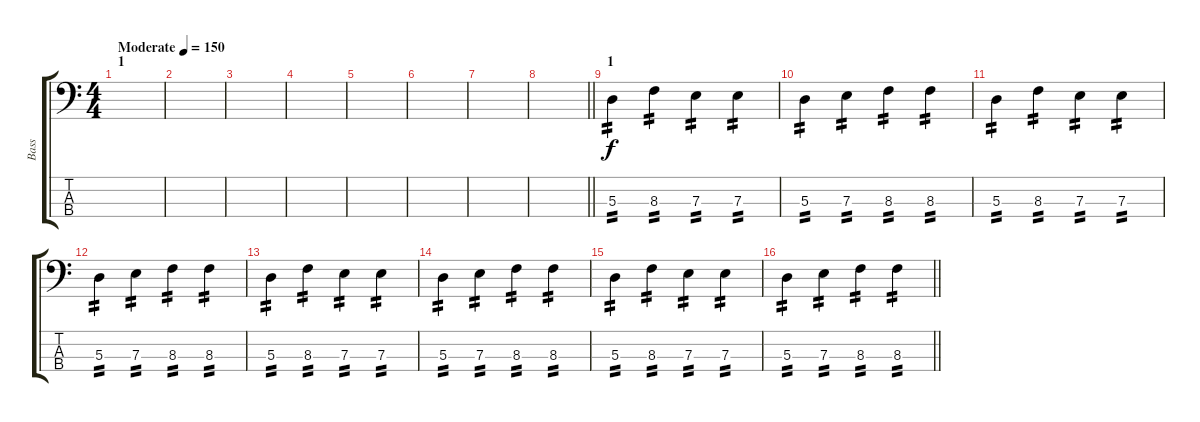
\track ("Bass" "Bass") {instrument electricbassfinger}
\staff {score tabs}
\tuning (G2 D2 A1 E1) {hide}
\ts (4 4)
\section ("" "1")
\tempo (150 "Moderate")
\clef f4
\ks c
|
|
|
|
|
|
|
\barLineRight lightlight
|
\section ("" "1")
5.3.4{tp 2} 8.3.4{tp 2} 7.3.4{tp 2} 7.3.4{tp 2} |
5.3.4{tp 2} 7.3.4{tp 2} 8.3.4{tp 2} 8.3.4{tp 2} |
5.3.4{tp 2} 8.3.4{tp 2} 7.3.4{tp 2} 7.3.4{tp 2} |
5.3.4{tp 2} 7.3.4{tp 2} 8.3.4{tp 2} 8.3.4{tp 2} |
5.3.4{tp 2} 8.3.4{tp 2} 7.3.4{tp 2} 7.3.4{tp 2} |
5.3.4{tp 2} 7.3.4{tp 2} 8.3.4{tp 2} 8.3.4{tp 2} |
5.3.4{tp 2} 8.3.4{tp 2} 7.3.4{tp 2} 7.3.4{tp 2} |
\barLineRight lightlight
5.3.4{tp 2} 7.3.4{tp 2} 8.3.4{tp 2} 8.3.4{tp 2}
